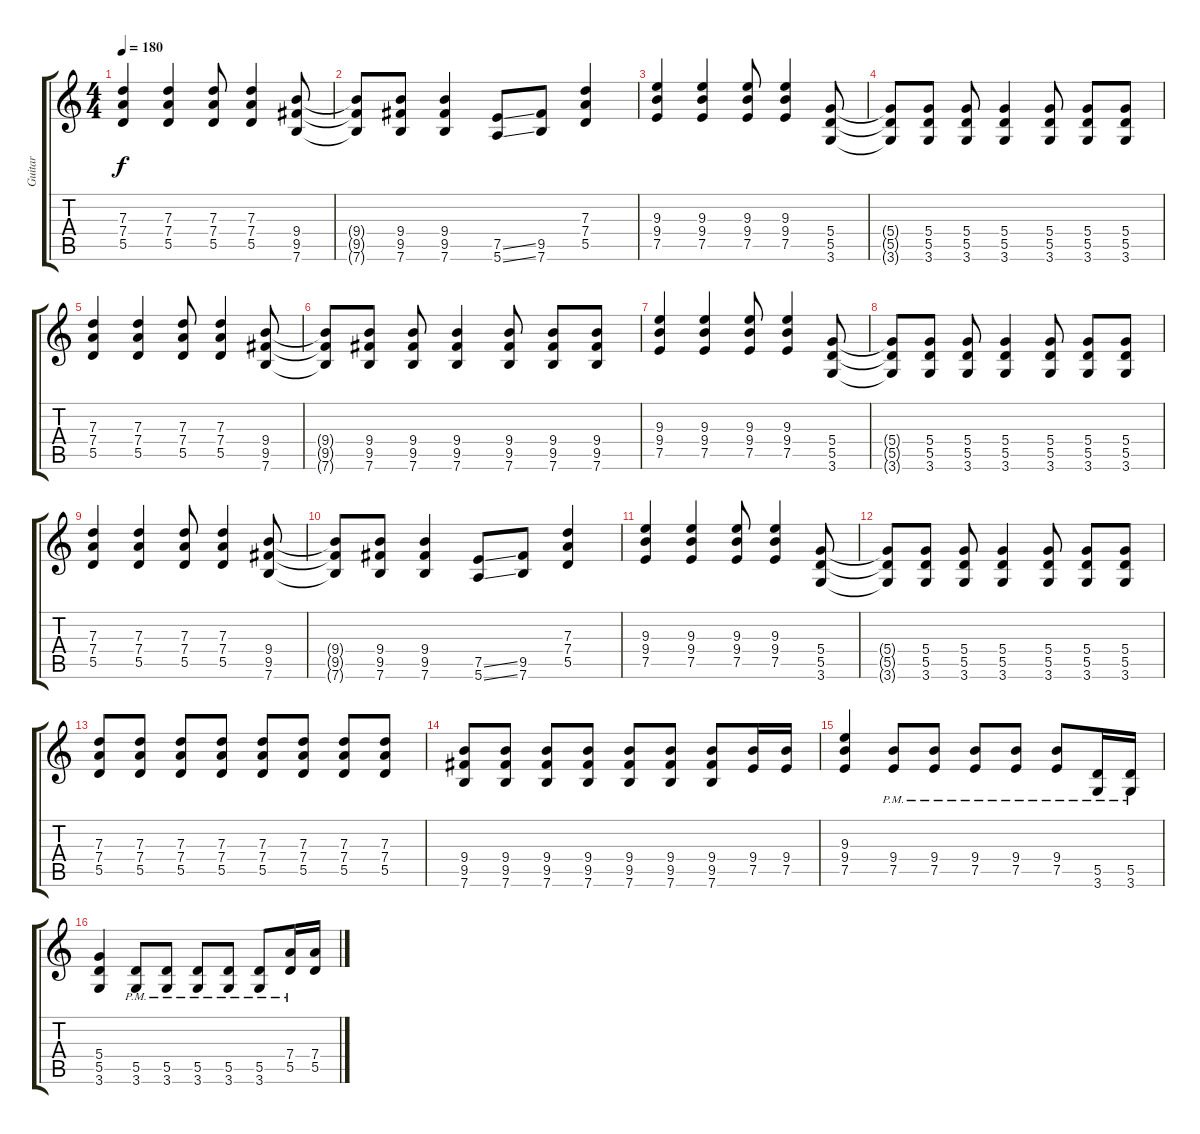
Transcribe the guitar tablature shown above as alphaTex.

\track ("Guitar" "Guitar") {instrument distortionguitar}
\staff {score tabs}
\tuning (E4 B3 G3 D3 A2 E2) {hide}
\ts (4 4)
\tempo 180
\clef g2
\ks c
(7.3 7.4 5.5).4{dy f} (7.3 7.4 5.5).4 (7.3 7.4 5.5).8 (7.3 7.4 5.5).4 (9.4 9.5 7.6).8 |
(9.4{t} 9.5{t} 7.6{t}).8 (9.4 9.5 7.6).8 (9.4 9.5 7.6).4 (7.5{ss} 5.6{ss}).8 (9.5 7.6).8 (7.3 7.4 5.5).4 |
(9.3 9.4 7.5).4 (9.3 9.4 7.5).4 (9.3 9.4 7.5).8 (9.3 9.4 7.5).4 (5.4 5.5 3.6).8 |
(5.4{t} 5.5{t} 3.6{t}).8 (5.4 5.5 3.6).8 (5.4 5.5 3.6).8 (5.4 5.5 3.6).4 (5.4 5.5 3.6).8 (5.4 5.5 3.6).8 (5.4 5.5 3.6).8 |
(7.3 7.4 5.5).4 (7.3 7.4 5.5).4 (7.3 7.4 5.5).8 (7.3 7.4 5.5).4 (9.4 9.5 7.6).8 |
(9.4{t} 9.5{t} 7.6{t}).8 (9.4 9.5 7.6).8 (9.4 9.5 7.6).8 (9.4 9.5 7.6).4 (9.4 9.5 7.6).8 (9.4 9.5 7.6).8 (9.4 9.5 7.6).8 |
(9.3 9.4 7.5).4 (9.3 9.4 7.5).4 (9.3 9.4 7.5).8 (9.3 9.4 7.5).4 (5.4 5.5 3.6).8 |
(5.4{t} 5.5{t} 3.6{t}).8 (5.4 5.5 3.6).8 (5.4 5.5 3.6).8 (5.4 5.5 3.6).4 (5.4 5.5 3.6).8 (5.4 5.5 3.6).8 (5.4 5.5 3.6).8 |
(7.3 7.4 5.5).4 (7.3 7.4 5.5).4 (7.3 7.4 5.5).8 (7.3 7.4 5.5).4 (9.4 9.5 7.6).8 |
(9.4{t} 9.5{t} 7.6{t}).8 (9.4 9.5 7.6).8 (9.4 9.5 7.6).4 (7.5{ss} 5.6{ss}).8 (9.5 7.6).8 (7.3 7.4 5.5).4 |
(9.3 9.4 7.5).4 (9.3 9.4 7.5).4 (9.3 9.4 7.5).8 (9.3 9.4 7.5).4 (5.4 5.5 3.6).8 |
(5.4{t} 5.5{t} 3.6{t}).8 (5.4 5.5 3.6).8 (5.4 5.5 3.6).8 (5.4 5.5 3.6).4 (5.4 5.5 3.6).8 (5.4 5.5 3.6).8 (5.4 5.5 3.6).8 |
(7.3 7.4 5.5).8 (7.3 7.4 5.5).8 (7.3 7.4 5.5).8 (7.3 7.4 5.5).8 (7.3 7.4 5.5).8 (7.3 7.4 5.5).8 (7.3 7.4 5.5).8 (7.3 7.4 5.5).8 |
(9.4 9.5 7.6).8 (9.4 9.5 7.6).8 (9.4 9.5 7.6).8 (9.4 9.5 7.6).8 (9.4 9.5 7.6).8 (9.4 9.5 7.6).8 (9.4 9.5 7.6).8 (9.4 7.5).16 (9.4 7.5).16 |
(9.3 9.4 7.5).4 (9.4{pm} 7.5{pm}).8 (9.4{pm} 7.5{pm}).8 (9.4{pm} 7.5{pm}).8 (9.4{pm} 7.5{pm}).8 (9.4{pm} 7.5{pm}).8 (5.5{pm} 3.6{pm}).16 (5.5{pm} 3.6{pm}).16 |
(5.4 5.5 3.6).4 (5.5{pm} 3.6{pm}).8 (5.5{pm} 3.6{pm}).8 (5.5{pm} 3.6{pm}).8 (5.5{pm} 3.6{pm}).8 (5.5{pm} 3.6{pm}).8 (7.4{pm} 5.5{pm}).16 (7.4 5.5).16
